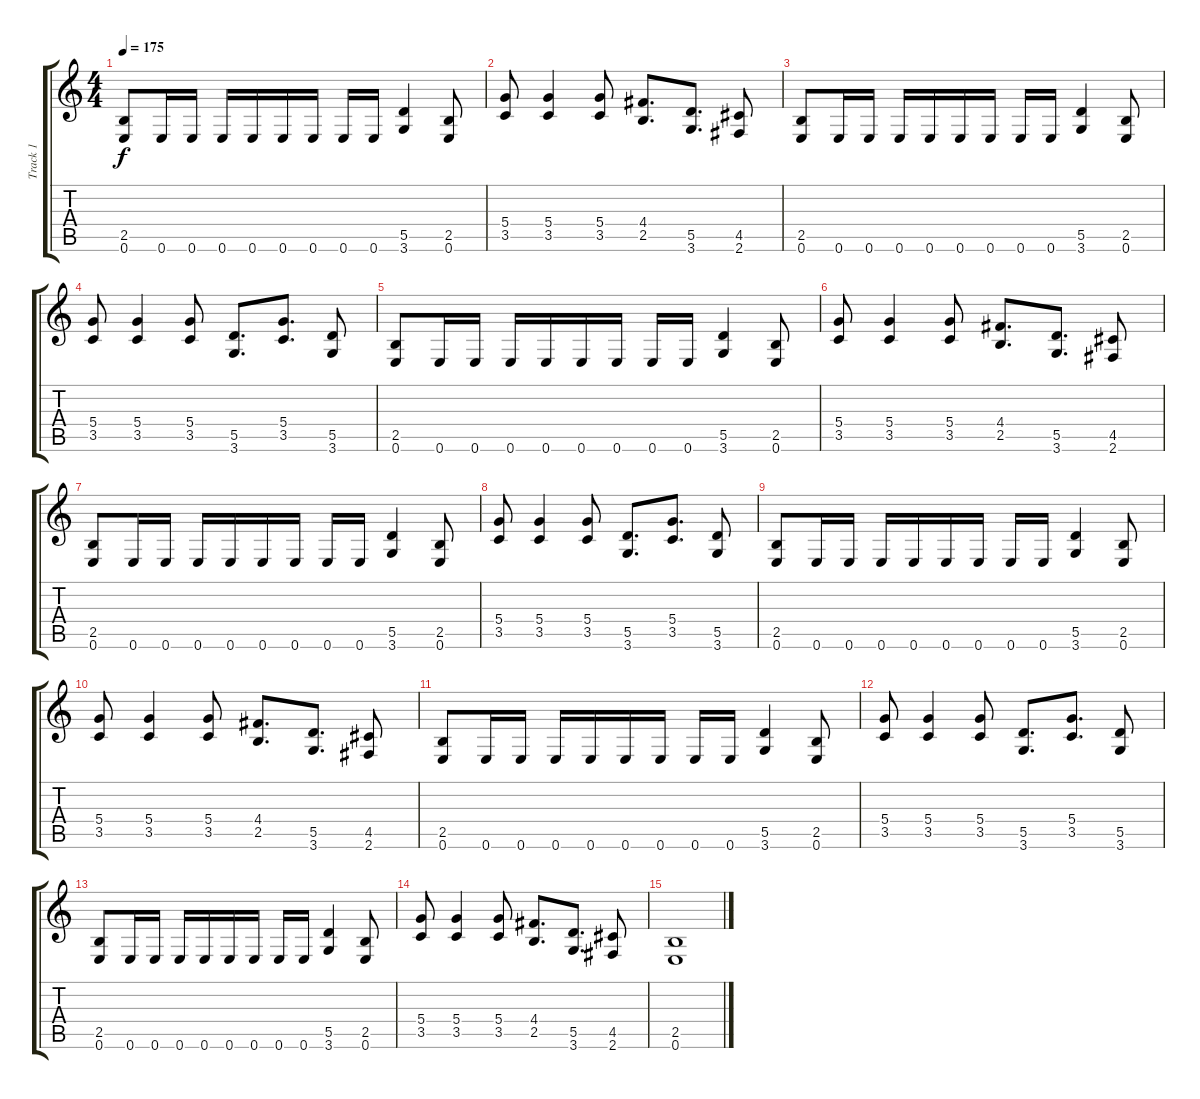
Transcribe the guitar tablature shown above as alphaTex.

\track ("Track 1" "Track 1") {instrument distortionguitar}
\staff {score tabs}
\tuning (E4 B3 G3 D3 A2 E2) {hide}
\ts (4 4)
\tempo 175
\clef g2
\ks c
(2.5 0.6).8{dy f} 0.6.16 0.6.16 0.6.16 0.6.16 0.6.16 0.6.16 0.6.16 0.6.16 (5.5 3.6).4 (2.5 0.6).8 |
(5.4 3.5).8 (5.4 3.5).4 (5.4 3.5).8 (4.4 2.5).8{d} (5.5 3.6).8{d} (4.5 2.6).8 |
(2.5 0.6).8 0.6.16 0.6.16 0.6.16 0.6.16 0.6.16 0.6.16 0.6.16 0.6.16 (5.5 3.6).4 (2.5 0.6).8 |
(5.4 3.5).8 (5.4 3.5).4 (5.4 3.5).8 (5.5 3.6).8{d} (5.4 3.5).8{d} (5.5 3.6).8 |
(2.5 0.6).8 0.6.16 0.6.16 0.6.16 0.6.16 0.6.16 0.6.16 0.6.16 0.6.16 (5.5 3.6).4 (2.5 0.6).8 |
(5.4 3.5).8 (5.4 3.5).4 (5.4 3.5).8 (4.4 2.5).8{d} (5.5 3.6).8{d} (4.5 2.6).8 |
(2.5 0.6).8 0.6.16 0.6.16 0.6.16 0.6.16 0.6.16 0.6.16 0.6.16 0.6.16 (5.5 3.6).4 (2.5 0.6).8 |
(5.4 3.5).8 (5.4 3.5).4 (5.4 3.5).8 (5.5 3.6).8{d} (5.4 3.5).8{d} (5.5 3.6).8 |
(2.5 0.6).8 0.6.16 0.6.16 0.6.16 0.6.16 0.6.16 0.6.16 0.6.16 0.6.16 (5.5 3.6).4 (2.5 0.6).8 |
(5.4 3.5).8 (5.4 3.5).4 (5.4 3.5).8 (4.4 2.5).8{d} (5.5 3.6).8{d} (4.5 2.6).8 |
(2.5 0.6).8 0.6.16 0.6.16 0.6.16 0.6.16 0.6.16 0.6.16 0.6.16 0.6.16 (5.5 3.6).4 (2.5 0.6).8 |
(5.4 3.5).8 (5.4 3.5).4 (5.4 3.5).8 (5.5 3.6).8{d} (5.4 3.5).8{d} (5.5 3.6).8 |
(2.5 0.6).8 0.6.16 0.6.16 0.6.16 0.6.16 0.6.16 0.6.16 0.6.16 0.6.16 (5.5 3.6).4 (2.5 0.6).8 |
(5.4 3.5).8 (5.4 3.5).4 (5.4 3.5).8 (4.4 2.5).8{d} (5.5 3.6).8{d} (4.5 2.6).8 |
(2.5 0.6).1
